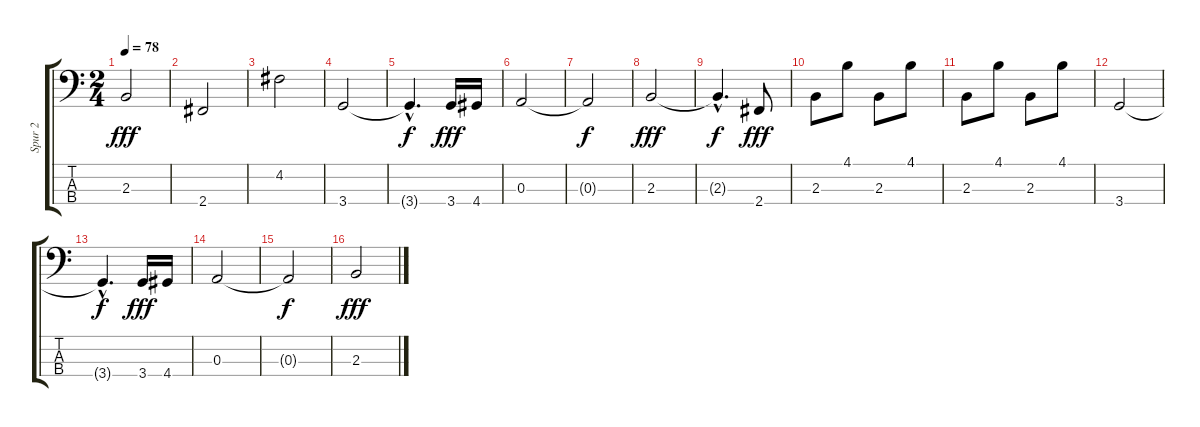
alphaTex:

\track ("Spur 2" "Spur 2") {instrument fretlessbass}
\staff {score tabs}
\tuning (G2 D2 A1 E1) {hide}
\ts (2 4)
\tempo 78
\clef f4
\ks c
2.3.2{dy fff} |
2.4.2 |
4.2.2 |
3.4.2 |
3.4{hac t}.4{d dy f} 3.4.16{dy fff} 4.4.16 |
0.3.2 |
0.3{t}.2{dy f} |
2.3.2{dy fff} |
2.3{hac t}.4{d dy f} 2.4.8{dy fff} |
2.3.8 4.1.8 2.3.8 4.1.8 |
2.3.8 4.1.8 2.3.8 4.1.8 |
3.4.2 |
3.4{hac t}.4{d dy f} 3.4.16{dy fff} 4.4.16 |
0.3.2 |
0.3{t}.2{dy f} |
2.3.2{dy fff}
